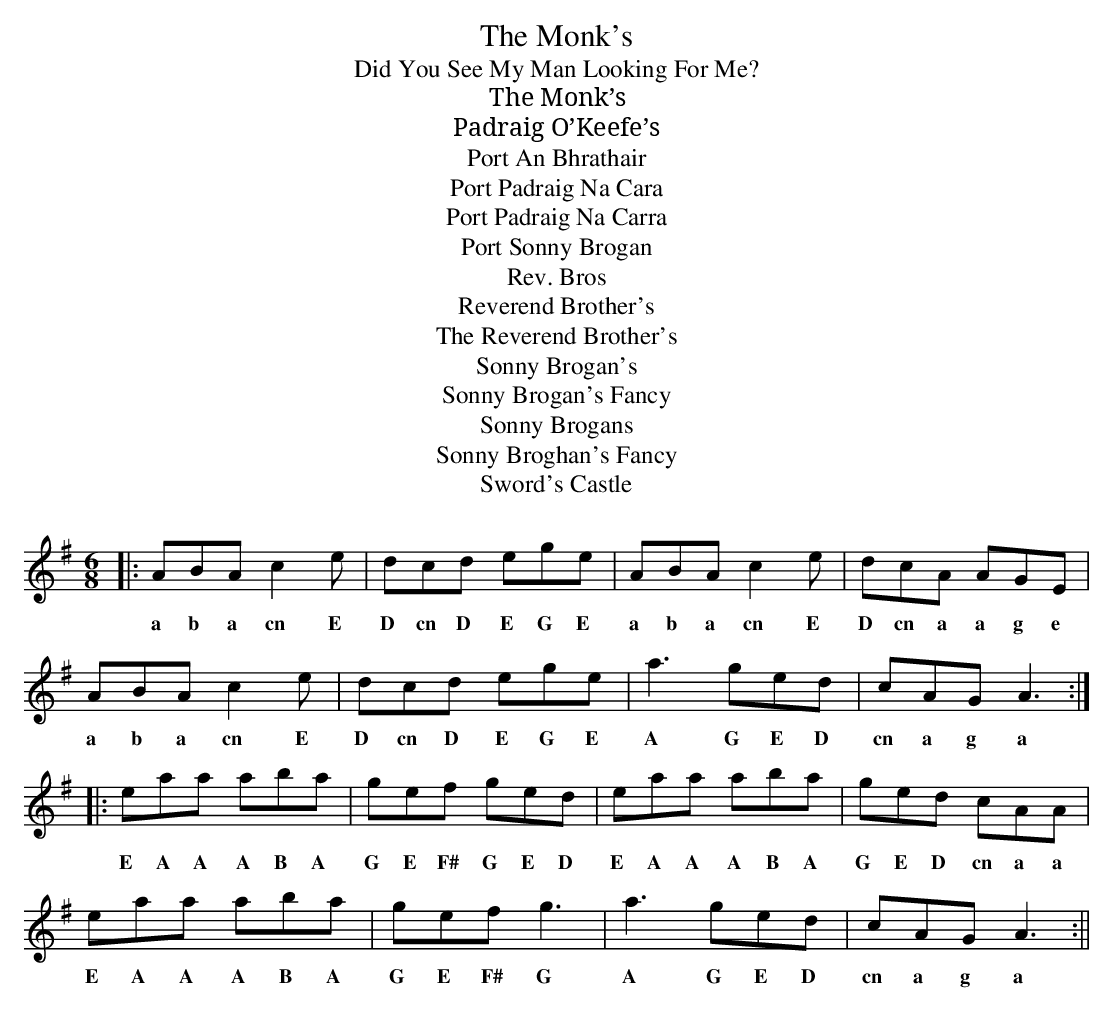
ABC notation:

X:1
T:Monk's, The
T:Did You See My Man Looking For Me?
T:Monk’s, The
T:Padraig O’Keefe’s
T:Port An Bhrathair
T:Port Padraig Na Cara
T:Port Padraig Na Carra
T:Port Sonny Brogan
T:Rev. Bros
T:Reverend Brother's
T:Reverend Brother's, The
T:Sonny Brogan's
T:Sonny Brogan's Fancy
T:Sonny Brogans
T:Sonny Broghan's Fancy
T:Sword's Castle
M:6/8
L:1/8
K:Ador
|:ABA c2e|dcd ege|ABA c2e|dcA AGE|
w:a b a cn E D cn D E G E a b a cn E D cn a a g e
ABA c2e|dcd ege|a3 ged|cAG A3:|
w:a b a cn E D cn D E G E A G E D cn a g a
|:eaa aba|gef ged|eaa aba|ged cAA|
w:E A A A B A G E F# G E D E A A A B A G E D cn a a
eaa aba|gef g3|a3 ged|cAG A3:||
w:E A A A B A G E F# G A G E D cn a g a
